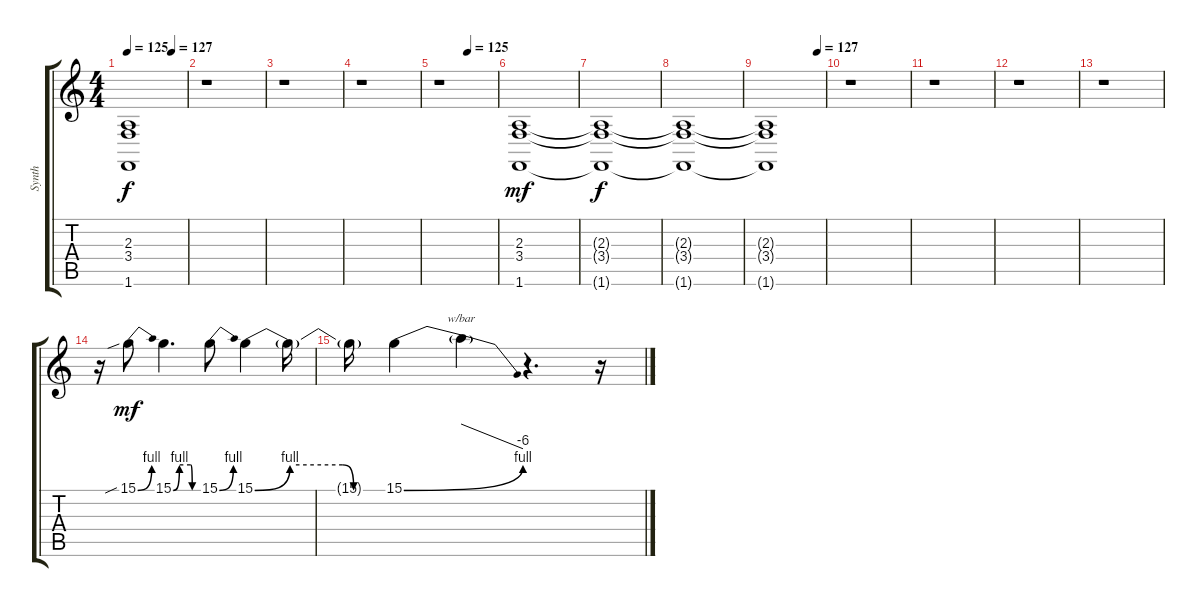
\track ("Synth" "Synth") {instrument lead1square}
\staff {score tabs}
\tuning (E4 B3 G3 D3 A2 E2) {hide}
\ts (4 4)
\tempo 125
\tempo (127 0.75)
\clef g2
\ks c
(2.3{t} 3.4{t} 1.6{t}).1{dy f} |
r.1 |
r.1 |
r.1 |
\tempo (125 0.5)
r.1 |
(2.3 3.4 1.6).1{dy mf} |
(2.3{t} 3.4{t} 1.6{t}).1{dy f} |
(2.3{t} 3.4{t} 1.6{t}).1 |
\tempo (127 0.875)
(2.3{t} 3.4{t} 1.6{t}).1 |
r.1 |
r.1 |
r.1 |
r.1 |
r.16 15.1{be (bend 0 0 60 4) sib}.8{dy mf} 15.1{be (custom 0 0 15 4 42 4 46 0 60 0)}.4{d} 15.1{be (bend 0 0 60 4)}.8 15.1{be (custom 0 0 16 4 40 4 45 0 60 0)}.4 15.1{t}.16 |
15.1{t}.16 15.1{be (bend 0 0 60 4)}.4{volume 5} 15.1{t}.4{tbe (dive default 0 0 60 -24)} r.4{d} r.16
